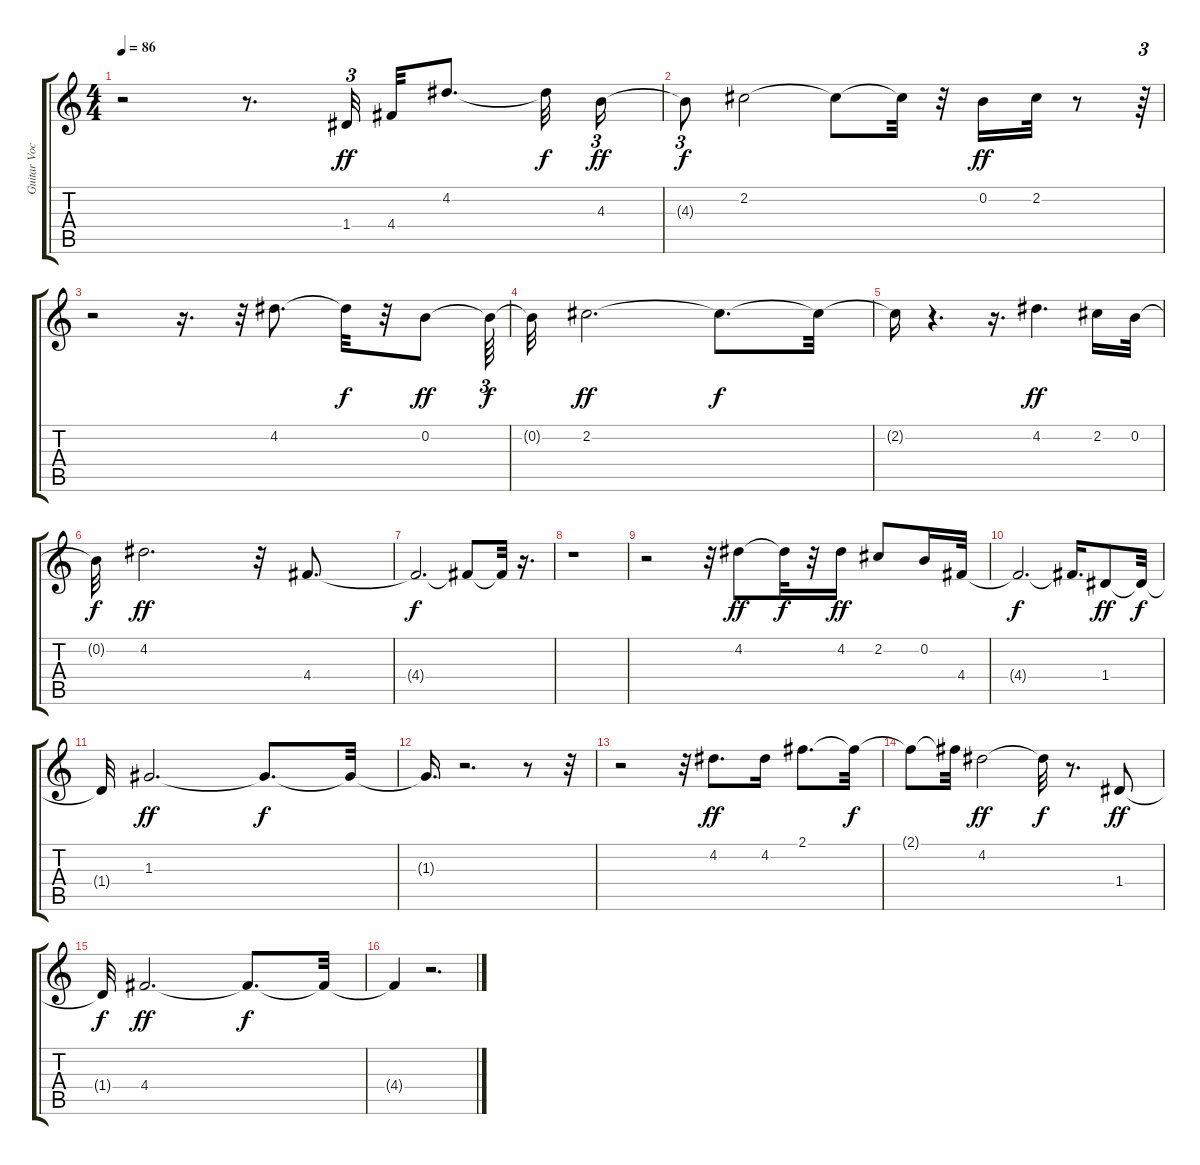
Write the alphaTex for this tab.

\track ("Guitar Vocal" "Guitar Voc") {instrument distortionguitar}
\staff {score tabs}
\tuning (E4 B3 G3 D3 A2 E2) {hide}
\ts (4 4)
\tempo 86
\clef g2
\ks c
r.2{dy f} r.8{d} 1.4.32{tu (3 2) dy ff beam splitsecondary} 4.4.32 4.2.8{d} 4.2{t}.32{dy f} 4.3.16{tu (3 2) dy ff} |
4.3{t}.8{tu (3 2) dy f} 2.2.2 2.2{t}.8 2.2{t}.32 r.32 0.2.16{dy ff} 2.2.32 r.8 r.64{tu (3 2)} |
r.2 r.16{d} r.32{tu (3 2)} 4.2.8{d} 4.2{t}.32{dy f} r.32 0.2.8{dy ff} 0.2{t}.64{tu (3 2) dy f} |
0.2{t}.32 2.2.2{d dy ff} 2.2{t}.8{d dy f} 2.2{t}.32 |
2.2{t}.16 r.4{d} r.16{d} 4.2.4{d dy ff} 2.2.16 0.2.32 |
0.2{t}.32{dy f} 4.2.2{d dy ff} r.32 4.4.8{d} |
4.4{t}.2{d dy f} 4.4{t}.8 4.4{t}.32 r.16{d} |
r.1 |
r.2 r.32 4.2.8{dy ff} 4.2{t}.32{dy f} r.32 4.2.16{dy ff} 2.2.8 0.2.16 4.4.32 |
4.4{t}.2{d dy f} 4.4{t}.16{d} 1.4.8{dy ff} 1.4{t}.32{dy f} |
1.4{t}.32 1.3.2{d dy ff} 1.3{t}.8{d dy f} 1.3{t}.32 |
1.3{t}.16{d} r.2{d} r.8 r.32 |
r.2 r.32 4.2.8{d dy ff} 4.2.16 2.1.8{d} 2.1{t}.32{dy f} |
2.1{t}.8 2.1{t}.32 4.2.2{dy ff} 4.2{t}.32{dy f} r.8{d} 1.4.8{dy ff} |
1.4{t}.32{dy f} 4.4.2{d dy ff} 4.4{t}.8{d dy f} 4.4{t}.32 |
4.4{t}.4 r.2{d}
